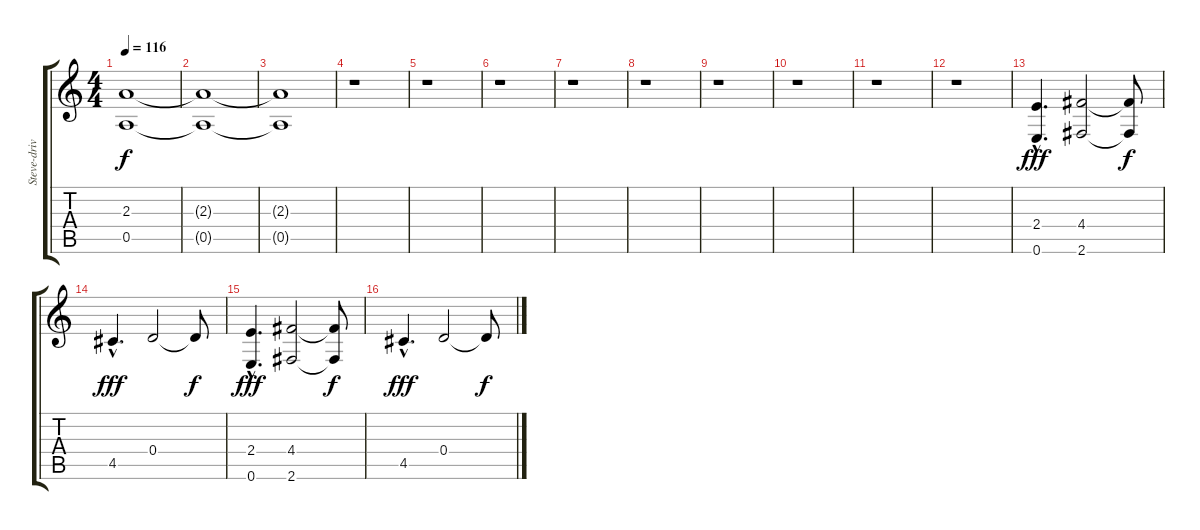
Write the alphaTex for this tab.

\track ("Steve-drive" "Steve-driv") {instrument distortionguitar}
\staff {score tabs}
\tuning (E4 B3 G3 D3 A2 E2) {hide}
\ts (4 4)
\tempo 116
\clef g2
\ks c
(2.3{t} 0.5{t}).1{dy f} |
(2.3{t} 0.5{t}).1 |
(2.3{t} 0.5{t}).1 |
r.1 |
r.1 |
r.1 |
r.1 |
r.1 |
r.1 |
r.1 |
r.1 |
r.1 |
(2.4{hac} 0.6{hac}).4{d dy fff} (4.4 2.6).2 (4.4{t} 2.6{t}).8{dy f} |
4.5{hac}.4{d dy fff} 0.4.2 0.4{t}.8{dy f} |
(2.4{hac} 0.6{hac}).4{d dy fff} (4.4 2.6).2 (4.4{t} 2.6{t}).8{dy f} |
4.5{hac}.4{d dy fff} 0.4.2 0.4{t}.8{dy f}
